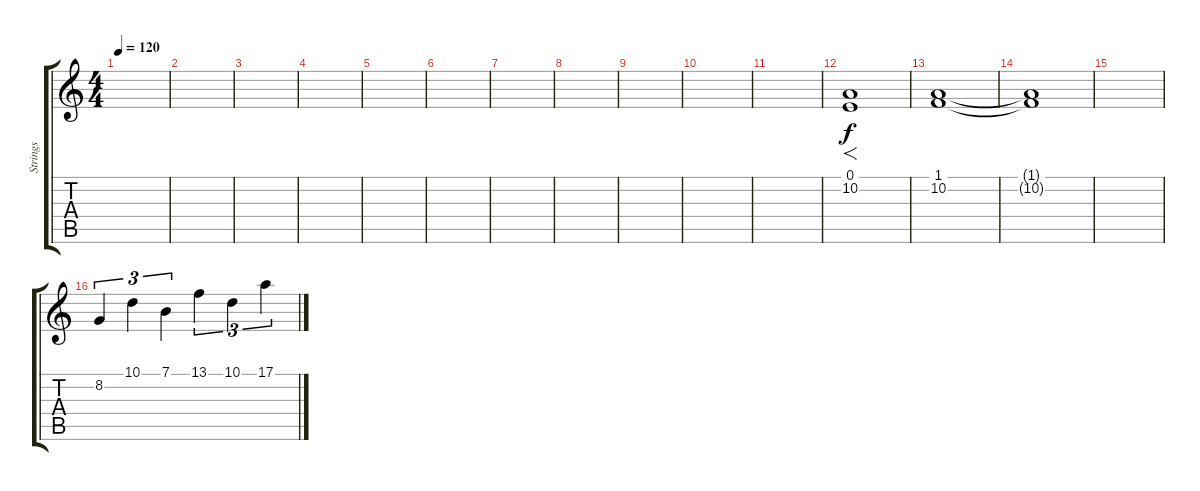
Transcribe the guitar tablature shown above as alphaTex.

\track ("Strings" "Strings") {instrument stringensemble1}
\staff {score tabs}
\tuning (E4 B3 G3 D3 A2 E2) {hide}
\ts (4 4)
\tempo 120
\clef g2
\ks c
|
|
|
|
|
|
|
|
|
|
|
(0.1 10.2).1{f balance 3} |
(1.1 10.2).1 |
(1.1{t} 10.2{t}).1 |
|
8.2.4{tu (3 2)} 10.1.4{tu (3 2)} 7.1.4{tu (3 2)} 13.1.4{tu (3 2)} 10.1.4{tu (3 2)} 17.1.4{tu (3 2)}
